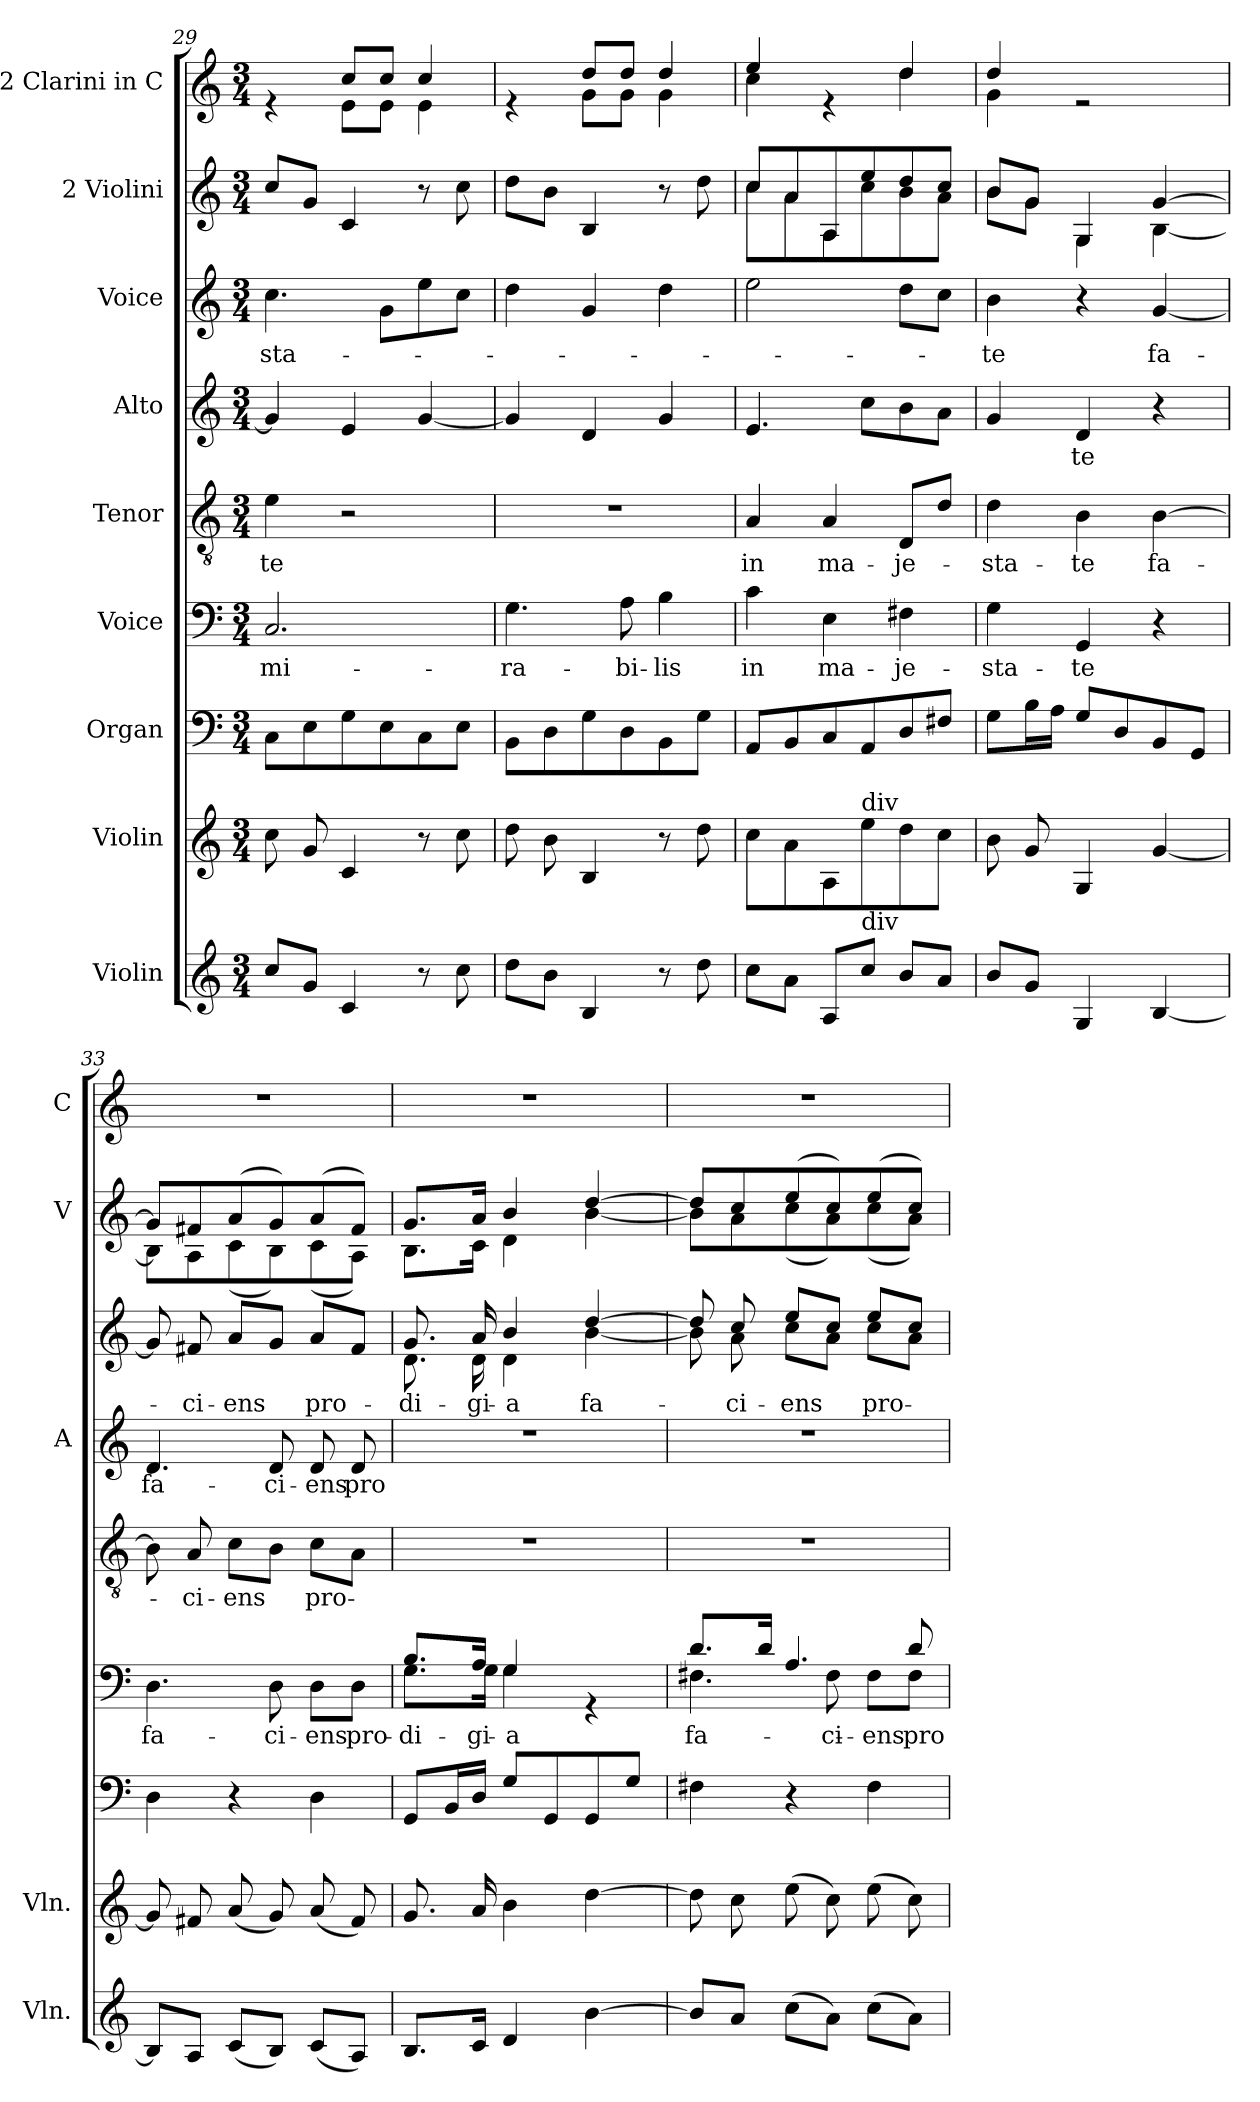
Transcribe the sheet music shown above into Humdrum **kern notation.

**kern	**kern	**kern	**kern	**text	**kern	**text	**kern	**text	**kern	**text	**kern	**kern
*part9	*part8	*part7	*part6	*part6	*part5	*part5	*part4	*part4	*part3	*part3	*part2	*part1
*staff9	*staff8	*staff7	*staff6	*staff6	*staff5	*staff5	*staff4	*staff4	*staff3	*staff3	*staff2	*staff1
*I"Violin	*I"Violin	*I"Organ	*I"Voice	*	*I"Tenor	*	*I"Alto	*	*I"Voice	*	*I"2 Violini	*I"2 Clarini in C
*I'Vln.	*I'Vln.	*	*	*	*	*	*I'A	*	*	*	*I'V	*I'C
*clefG2	*clefG2	*clefF4	*clefF4	*	*clefGv2	*	*clefG2	*	*clefG2	*	*clefG2	*clefG2
*k[]	*k[]	*k[]	*k[]	*	*k[]	*	*k[]	*	*k[]	*	*k[]	*k[]
*M3/4	*M3/4	*M3/4	*M3/4	*	*M3/4	*	*M3/4	*	*M3/4	*	*M3/4	*M3/4
=29	=29	=29	=29	=29	=29	=29	=29	=29	=29	=29	=29	=29
!	!	!	!	!LO:LY:b	!	!LO:LY:b	!	!	!	!LO:LY:b	!	!
*	*	*	*	*	*	*	*	*	*	*	*	*^
8cc/L	8cc\	8C\L	2.C/	mi-	4e\	-te	4g/]	.	4.cc\	-sta-	8cc/L	4re	4ryy
8g/J	8g/	8E\	.	.	.	.	.	.	.	.	8g/J	.	.
4c/	4c/	8G\	.	.	2r	.	4e/	.	.	.	4c/	8cc/L	8e\L
.	.	8E\	.	.	.	.	.	.	8g\L	.	.	8cc/J	8e\J
8r	8r	8C\	.	.	.	.	[4g/	.	8ee\	.	8r	4cc/	4e\
8cc\	8cc\	8E\J	.	.	.	.	.	.	8cc\J	.	8cc\	.	.
=30	=30	=30	=30	=30	=30	=30	=30	=30	=30	=30	=30	=30	=30
!	!	!	!	!LO:LY:b	!	!	!	!	!	!	!	!	!
8dd\L	8dd\	8BB\L	4.G\	-ra-	2.r	.	4g/]	.	4dd\	.	8dd\L	4re	4ryy
8b\J	8b\	8D\	.	.	.	.	.	.	.	.	8b\J	.	.
4B/	4B/	8G\	.	.	.	.	4d/	.	4g/	.	4B/	8dd/L	8g\L
!	!	!	!	!LO:LY:b	!	!	!	!	!	!	!	!	!
.	.	8D\	8A\	-bi-	.	.	.	.	.	.	.	8dd/J	8g\J
!	!	!	!	!LO:LY:b	!	!	!	!	!	!	!	!	!
8r	8r	8BB\	4B\	-lis	.	.	4g/	.	4dd\	.	8r	4dd/	4g\
8dd\	8dd\	8G\J	.	.	.	.	.	.	.	.	8dd\	.	.
=31	=31	=31	=31	=31	=31	=31	=31	=31	=31	=31	=31	=31	=31
!	!	!	!	!LO:LY:b	!	!LO:LY:b	!	!	!	!	!	!	!
*	*	*	*	*	*	*	*	*	*	*	*^	*	*
8cc\L	8cc\L	8AA/L	4c\	in	4A/	in	4.e/	.	2ee\	.	8cc/L	8cc\L	4ee/	4cc\
8a\J	8a/	8BB/	.	.	.	.	.	.	.	.	8a/	8a\	.	.
!	!	!	!	!LO:LY:b	!	!LO:LY:b	!	!	!	!	!	!	!	!
8A/L	8A/	8C/	4E\	ma-	4A/	ma-	.	.	.	.	8A/	8A\	4re	4ryy
!	!LO:TX:a:t=div	!	!	!	!	!	!	!	!	!	!	!	!	!
!LO:TX:a:t=div	!	!	!	!	!	!	!	!	!	!	!	!	!	!
8cc/J	8ee\	8AA/	.	.	.	.	8cc\L	.	.	.	8ee/	8cc\	.	.
!	!	!	!	!LO:LY:b	!	!LO:LY:b	!	!	!	!	!	!	!	!
8b/L	8dd\	8D/	4F#X\	-je-	8D/L	-je-	8b\	.	8dd\L	.	8dd/	8b\	4dd/	4dd\
8a/J	8cc\J	8F#X/J	.	.	8d/J	.	8a\J	.	8cc\J	.	8cc/J	8a\J	.	.
=32	=32	=32	=32	=32	=32	=32	=32	=32	=32	=32	=32	=32	=32	=32
!	!	!	!	!LO:LY:b	!	!LO:LY:b	!	!	!	!LO:LY:b	!	!	!	!
8b/L	8b\	8G\L	4G\	-sta-	4d\	-sta-	4g/	.	4b\	-te	8b/L	8b\L	4dd/	4g\
8g/J	8g/	16B\L	.	.	.	.	.	.	.	.	8g/J	8g\J	.	.
.	.	16A\JJ	.	.	.	.	.	.	.	.	.	.	.	.
!	!	!	!	!LO:LY:b	!	!LO:LY:b	!	!LO:LY:b	!	!	!	!	!	!
4G/	4G/	8G/L	4GG/	-te	4B\	-te	4d/	-te	4r	.	4G/	4G\	2re	2ryy
.	.	8D/	.	.	.	.	.	.	.	.	.	.	.	.
!	!	!	!	!	!	!LO:LY:b	!	!	!	!LO:LY:b	!	!	!	!
[4B/	[4g/	8BB/	4r	.	[4B\	fa-	4r	.	[4g/	fa-	[4g/	[4B\	.	.
.	.	8GG/J	.	.	.	.	.	.	.	.	.	.	.	.
*	*	*	*	*	*	*	*	*	*	*	*	*	*v	*v
=33	=33	=33	=33	=33	=33	=33	=33	=33	=33	=33	=33	=33	=33
!	!	!	!	!LO:LY:b	!	!	!	!LO:LY:b	!	!	!	!	!
8B/L]	8g/]	4D\	4.D\	fa-	8B\]	.	4.d/	fa-	8g/]	.	8g/L]	8B\L]	2.r
!	!	!	!	!	!	!LO:LY:b	!	!	!	!LO:LY:b	!	!	!
8A/J	8f#X/	.	.	.	8A/	-ci-	.	.	8f#X/	-ci-	8f#X/	8A\	.
!	!	!	!	!	!	!LO:LY:b	!	!	!	!LO:LY:b	!	!	!
(8c/L	(8a/	4r	.	.	8c\L	-ens	.	.	8a/L	-ens	(8a/	(8c\	.
!	!	!	!	!LO:LY:b	!	!	!	!LO:LY:b	!	!	!	!	!
8B/J)	8g/)	.	8D\	-ci-	8B\J	.	8d/	-ci-	8g/J	.	8g/)	8B\)	.
!	!	!	!	!LO:LY:b	!	!LO:LY:b	!	!LO:LY:b	!	!LO:LY:b	!	!	!
(8c/L	(8a/	4D\	8D\L	-ens	8c\L	pro-	8d/	-ens	8a/L	pro-	(8a/	(8c\	.
!	!	!	!	!LO:LY:b	!	!	!	!LO:LY:b	!	!	!	!	!
8A/J)	8f#/)	.	8D\J	pro-	8A\J	.	8d/	pro-	8f#/J	.	8f#/J)	8A\J)	.
!!LO:PB:g=z
=34	=34	=34	=34	=34	=34	=34	=34	=34	=34	=34	=34	=34	=34
*	*	*	*^	*	*	*	*	*	*	*	*	*	*
!	!	!	!	!	!LO:LY:b	!	!	!	!	!	!LO:LY:b	!	!	!
*	*	*	*	*	*	*	*	*	*	*^	*	*	*	*
8.B/L	8.g/	8GG/L	8.B/L	8.G\L	di-	2.r	.	2.r	.	8.g/	8.d\	-di-	8.g/L	8.B\L	2.r
.	.	16BB/L	.	.	.	.	.	.	.	.	.	.	.	.	.
!	!	!	!	!	!LO:LY:b	!	!	!	!	!	!	!LO:LY:b	!	!	!
16c/Jk	16a/	16D/JJ	16A/Jk	16G\Jk	-gi-	.	.	.	.	16a/	16d\	-gi-	16a/Jk	16c\Jk	.
!	!	!	!	!	!LO:LY:b	!	!	!	!	!	!	!LO:LY:b	!	!	!
4d/	4b\	8G/L	4G/	4G\	-a	.	.	.	.	4b/	4d\	-a	4b/	4d\	.
.	.	8GG/	.	.	.	.	.	.	.	.	.	.	.	.	.
!	!	!	!	!	!	!	!	!	!	!	!	!LO:LY:b	!	!	!
[4b\	[4dd\	8GG/	4rGG	4ryy	.	.	.	.	.	[4dd/	[4b\	fa-	[4dd/	[4b\	.
.	.	8G/J	.	.	.	.	.	.	.	.	.	.	.	.	.
=35	=35	=35	=35	=35	=35	=35	=35	=35	=35	=35	=35	=35	=35	=35	=35
!	!	!	!	!	!LO:LY:b	!	!	!	!	!	!	!	!	!	!
8b/L]	8dd\]	4F#X\	8.d/L	4.F#X\	fa-	2.r	.	2.r	.	8dd/]	8b\]	.	8dd/L]	8b\L]	2.r
!	!	!	!	!	!	!	!	!	!	!	!	!LO:LY:b	!	!	!
8a/J	8cc\	.	.	.	.	.	.	.	.	8cc/	8a\	-ci-	8cc/	8a\	.
.	.	.	16d/Jk	.	.	.	.	.	.	.	.	.	.	.	.
!	!	!	!	!	!	!	!	!	!	!	!	!LO:LY:b	!	!	!
(8cc\L	(8ee\	4r	4.A/	.	.	.	.	.	.	8ee/L	8cc\L	-ens	(8ee/	(8cc\	.
!	!	!	!	!	!LO:LY:b	!	!	!	!	!	!	!	!	!	!
8a\J)	8cc\)	.	.	8F#\	-ci-	.	.	.	.	8cc/J	8a\J	.	8cc/)	8a\)	.
!	!	!	!	!	!LO:LY:b	!	!	!	!	!	!	!LO:LY:b	!	!	!
(8cc\L	(8ee\	4F#\	.	8F#\L	-ens	.	.	.	.	8ee/L	8cc\L	pro-	(8ee/	(8cc\	.
!	!	!	!	!	!LO:LY:b	!	!	!	!	!	!	!	!	!	!
8a\J)	8cc\)	.	8d/	8F#\J	pro-	.	.	.	.	8cc/J	8a\J	.	8cc/J)	8a\J)	.
*	*	*	*	*	*	*	*	*	*	*v	*v	*	*	*	*
*	*	*	*v	*v	*	*	*	*	*	*	*	*v	*v	*
=	=	=	=	=	=	=	=	=	=	=	=	=
*-	*-	*-	*-	*-	*-	*-	*-	*-	*-	*-	*-	*-
